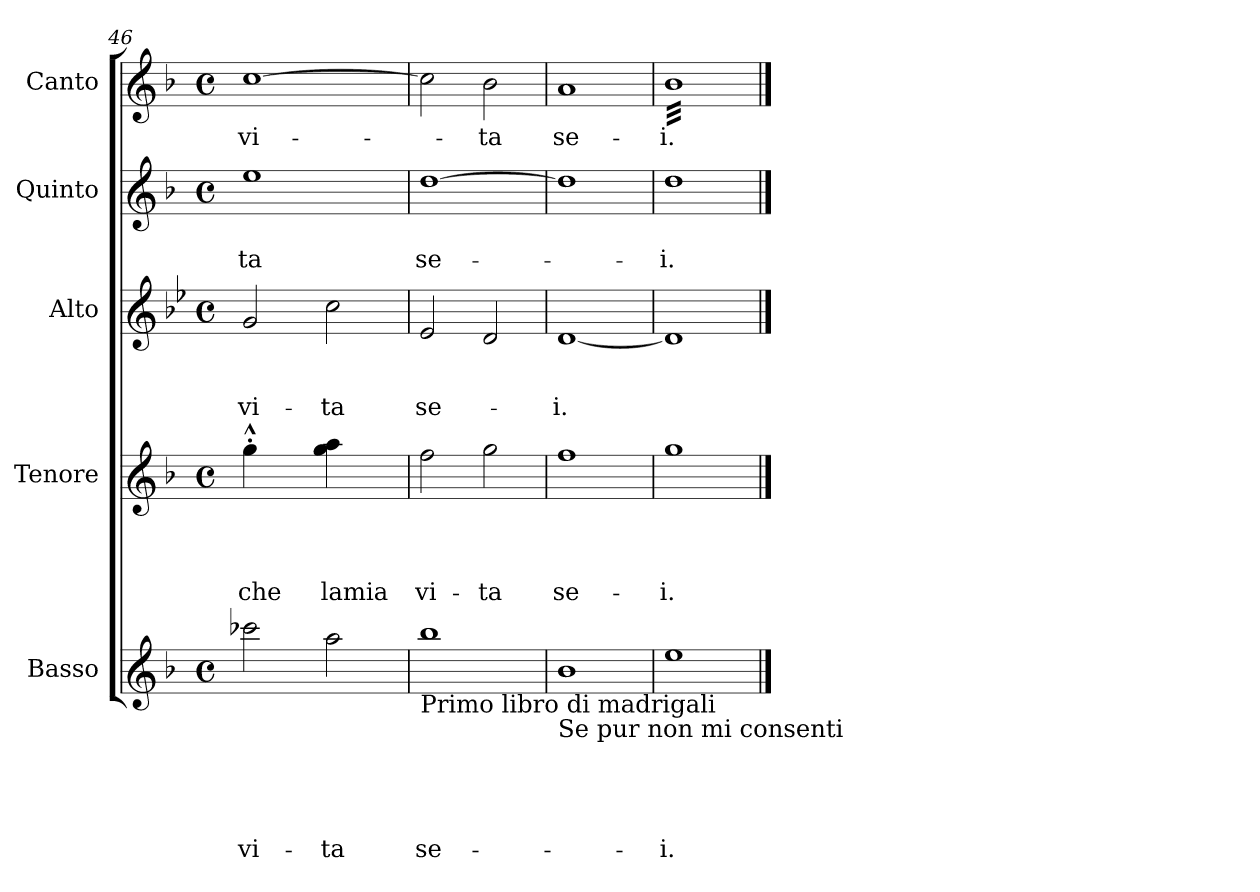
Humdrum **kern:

**kern	**text	**text	**text	**text	**text	**kern	**text	**text	**text	**text	**kern	**text	**text	**text	**kern	**text	**text	**kern	**text
*part5	*part5	*part5	*part5	*part5	*part5	*part4	*part4	*part4	*part4	*part4	*part3	*part3	*part3	*part3	*part2	*part2	*part2	*part1	*part1
*staff5	*staff5	*staff5	*staff5	*staff5	*staff5	*staff4	*staff4	*staff4	*staff4	*staff4	*staff3	*staff3	*staff3	*staff3	*staff2	*staff2	*staff2	*staff1	*staff1
*I"Basso	*	*	*	*	*	*I"Tenore	*	*	*	*	*I"Alto	*	*	*	*I"Quinto	*	*	*I"Canto	*
*clefG2	*	*	*	*	*	*clefG2	*	*	*	*	*clefG2	*	*	*	*clefG2	*	*	*clefG2	*
*k[b-]	*	*	*	*	*	*k[b-]	*	*	*	*	*k[b-e-]	*	*	*	*k[b-]	*	*	*k[b-]	*
*F:	*	*	*	*	*	*F:	*	*	*	*	*B-:	*	*	*	*F:	*	*	*F:	*
*M4/4	*	*	*	*	*	*M4/4	*	*	*	*	*M4/4	*	*	*	*M4/4	*	*	*M4/4	*
*met(c)	*	*	*	*	*	*met(c)	*	*	*	*	*met(c)	*	*	*	*met(c)	*	*	*met(c)	*
=46	=46	=46	=46	=46	=46	=46	=46	=46	=46	=46	=46	=46	=46	=46	=46	=46	=46	=46	=46
!	!	!	!	!	!LO:LY:b	!	!	!	!	!LO:LY:b	!	!	!	!LO:LY:b	!	!	!LO:LY:b	!	!LO:LY:b
2ccc-X\	.	.	.	.	vi-	4gg^^>'>\	.	.	.	che	2g/	.	.	vi-	1ee	.	-ta	[>1cc	vi-
.	.	.	.	.	.	4ryy	.	.	.	.	.	.	.	.	.	.	.	.	.
!	!	!	!	!	!LO:LY:b	!	!	!	!	!LO:LY:b	!	!	!	!LO:LY:b	!	!	!	!	!
2aa\	.	.	.	.	-ta	4gg\ 4aa\	.	.	.	lamia	2cc\	.	.	-ta	.	.	.	.	.
.	.	.	.	.	.	4ryy	.	.	.	.	.	.	.	.	.	.	.	.	.
=47	=47	=47	=47	=47	=47	=47	=47	=47	=47	=47	=47	=47	=47	=47	=47	=47	=47	=47	=47
!LO:TX:b:t=Primo libro di madrigali	!	!	!	!	!	!	!	!	!	!	!	!	!	!	!	!	!	!	!
!	!	!	!	!	!LO:LY:b	!	!	!	!	!LO:LY:b	!	!	!	!LO:LY:b	!	!	!LO:LY:b	!	!
1bb-	.	.	.	.	se-	2ff\	.	.	.	vi-	2e-/	.	.	se-	[>1dd	.	se-	2cc\]	.
!	!	!	!	!	!	!	!	!	!	!LO:LY:b	!	!	!	!	!	!	!	!	!LO:LY:b
.	.	.	.	.	.	2gg\	.	.	.	-ta	2d/	.	.	.	.	.	.	2b-\	-ta
=48	=48	=48	=48	=48	=48	=48	=48	=48	=48	=48	=48	=48	=48	=48	=48	=48	=48	=48	=48
!LO:TX:b:t=Se pur non mi consenti	!	!	!	!	!	!	!	!	!	!	!	!	!	!	!	!	!	!	!
!	!	!	!	!	!	!	!	!	!	!LO:LY:b	!	!	!	!LO:LY:b	!	!	!	!	!LO:LY:b
1b-	.	.	.	.	.	1ff	.	.	.	se-	[<1d	.	.	-i.	1dd]	.	.	1a	se-
=49	=49	=49	=49	=49	=49	=49	=49	=49	=49	=49	=49	=49	=49	=49	=49	=49	=49	=49	=49
!	!	!	!	!	!LO:LY:b	!	!	!	!	!LO:LY:b	!	!	!	!	!	!	!LO:LY:b	!	!LO:LY:b
*	*	*	*	*	*	*	*	*	*	*	*	*	*	*	*	*	*	*tremolo	*
1ee	.	.	.	.	-i.	1gg	.	.	.	-i.	1d]	.	.	.	1dd	.	-i.	32b-LLL	-i.
.	.	.	.	.	.	.	.	.	.	.	.	.	.	.	.	.	.	32b-	.
.	.	.	.	.	.	.	.	.	.	.	.	.	.	.	.	.	.	32b-	.
.	.	.	.	.	.	.	.	.	.	.	.	.	.	.	.	.	.	32b-	.
.	.	.	.	.	.	.	.	.	.	.	.	.	.	.	.	.	.	32b-	.
.	.	.	.	.	.	.	.	.	.	.	.	.	.	.	.	.	.	32b-	.
.	.	.	.	.	.	.	.	.	.	.	.	.	.	.	.	.	.	32b-	.
.	.	.	.	.	.	.	.	.	.	.	.	.	.	.	.	.	.	32b-	.
.	.	.	.	.	.	.	.	.	.	.	.	.	.	.	.	.	.	32b-	.
.	.	.	.	.	.	.	.	.	.	.	.	.	.	.	.	.	.	32b-	.
.	.	.	.	.	.	.	.	.	.	.	.	.	.	.	.	.	.	32b-	.
.	.	.	.	.	.	.	.	.	.	.	.	.	.	.	.	.	.	32b-	.
.	.	.	.	.	.	.	.	.	.	.	.	.	.	.	.	.	.	32b-	.
.	.	.	.	.	.	.	.	.	.	.	.	.	.	.	.	.	.	32b-	.
.	.	.	.	.	.	.	.	.	.	.	.	.	.	.	.	.	.	32b-	.
.	.	.	.	.	.	.	.	.	.	.	.	.	.	.	.	.	.	32b-	.
.	.	.	.	.	.	.	.	.	.	.	.	.	.	.	.	.	.	32b-	.
.	.	.	.	.	.	.	.	.	.	.	.	.	.	.	.	.	.	32b-	.
.	.	.	.	.	.	.	.	.	.	.	.	.	.	.	.	.	.	32b-	.
.	.	.	.	.	.	.	.	.	.	.	.	.	.	.	.	.	.	32b-	.
.	.	.	.	.	.	.	.	.	.	.	.	.	.	.	.	.	.	32b-	.
.	.	.	.	.	.	.	.	.	.	.	.	.	.	.	.	.	.	32b-	.
.	.	.	.	.	.	.	.	.	.	.	.	.	.	.	.	.	.	32b-	.
.	.	.	.	.	.	.	.	.	.	.	.	.	.	.	.	.	.	32b-	.
.	.	.	.	.	.	.	.	.	.	.	.	.	.	.	.	.	.	32b-	.
.	.	.	.	.	.	.	.	.	.	.	.	.	.	.	.	.	.	32b-	.
.	.	.	.	.	.	.	.	.	.	.	.	.	.	.	.	.	.	32b-	.
.	.	.	.	.	.	.	.	.	.	.	.	.	.	.	.	.	.	32b-	.
.	.	.	.	.	.	.	.	.	.	.	.	.	.	.	.	.	.	32b-	.
.	.	.	.	.	.	.	.	.	.	.	.	.	.	.	.	.	.	32b-	.
.	.	.	.	.	.	.	.	.	.	.	.	.	.	.	.	.	.	32b-	.
.	.	.	.	.	.	.	.	.	.	.	.	.	.	.	.	.	.	32b-JJJ	.
*	*	*	*	*	*	*	*	*	*	*	*	*	*	*	*	*	*	*Xtremolo	*
==	==	==	==	==	==	==	==	==	==	==	==	==	==	==	==	==	==	==	==
*-	*-	*-	*-	*-	*-	*-	*-	*-	*-	*-	*-	*-	*-	*-	*-	*-	*-	*-	*-
